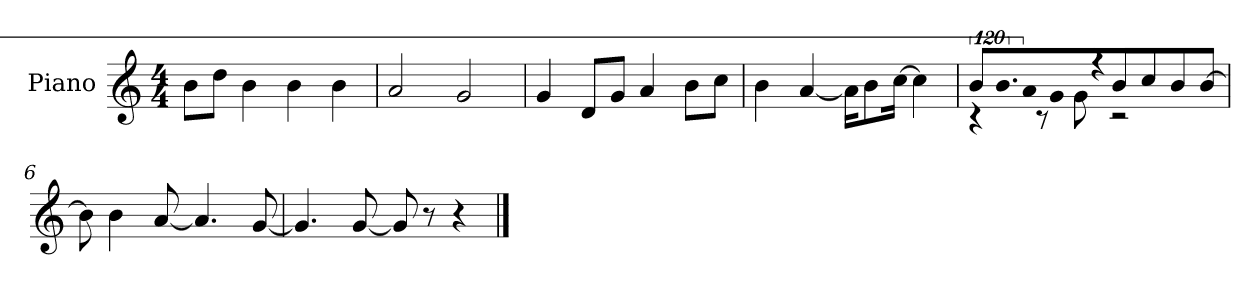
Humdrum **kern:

**kern
*part1
*staff1
*I"Piano
*I'P-no
*clefG2
*k[]
*M4/4
*MM90
=1
8b\L
8dd\J
4b\
4b\
4b\
=2
2a/
2g/
=3
4g/
8d/L
8g/J
4a/
8b\L
8cc\J
=4
4b\
[4a/
16a\KL]
8b\
[16cc\Jk
4cc\]
=5
!LO:N:vis=16.
*^
960%103b/LL	4r
!LO:N:vis=16.	!
960%103b/	.
!LO:N:vis=16	!
1920%137a/J	.
.	8r
!LO:N:vis=8	!
960%137g/J	.
.	8g\
!LO:N:vis=16	!
1920%137r	.
8b/L	2r
8cc/	.
8b/	.
[8b/J	.
*v	*v
=6
8b\]
4b\
[8a/
4.a/]
[8g/
!!LO:LB:g=z
=7
4.g/]
[8g/
8g/]
8r
4r
==
*-
